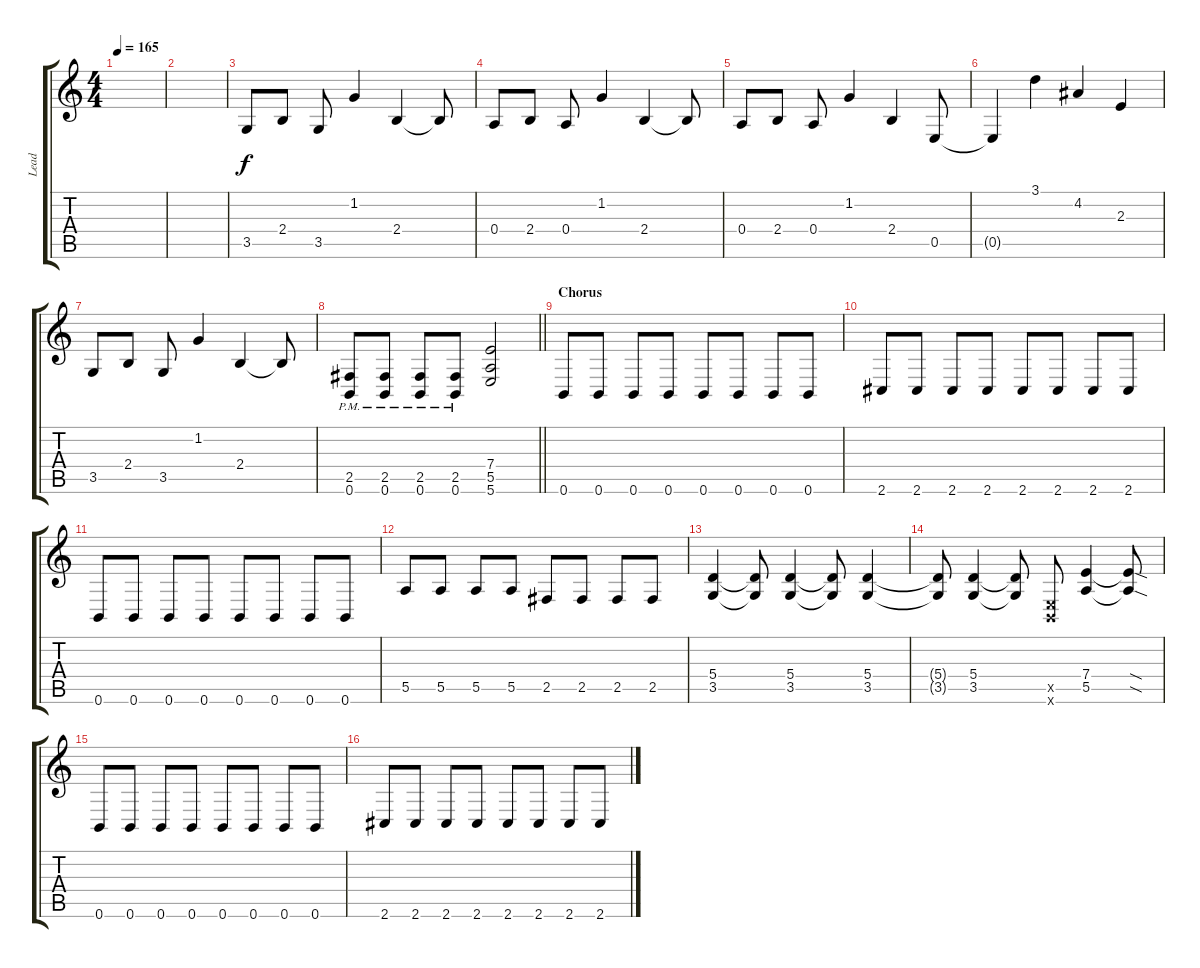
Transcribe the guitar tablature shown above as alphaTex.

\track ("Lead" "Lead") {instrument electricguitarclean}
\staff {score tabs}
\tuning (B3 Gb3 D3 A2 E2 B1) {hide}
\ts (4 4)
\tempo 165
\clef g2
\ks c
|
|
3.5.8{instrument electricguitarclean} 2.4.8 3.5.8 1.2.4 2.4.4 2.4{t}.8 |
0.4.8 2.4.8 0.4.8 1.2.4 2.4.4 2.4{t}.8 |
0.4.8 2.4.8 0.4.8 1.2.4 2.4.4 0.5.8 |
0.5{t}.4 3.1.4 4.2.4 2.3.4 |
3.5.8 2.4.8 3.5.8 1.2.4 2.4.4 2.4{t}.8 |
\barLineRight lightlight
(2.5{pm} 0.6{pm}).8{volume 16 instrument distortionguitar} (2.5{pm} 0.6{pm}).8 (2.5{pm} 0.6{pm}).8 (2.5{pm} 0.6{pm}).8 (7.4 5.5 5.6).2 |
\section ("" "Chorus")
0.6.8 0.6.8 0.6.8 0.6.8 0.6.8 0.6.8 0.6.8 0.6.8 |
2.6.8 2.6.8 2.6.8 2.6.8 2.6.8 2.6.8 2.6.8 2.6.8 |
0.6.8 0.6.8 0.6.8 0.6.8 0.6.8 0.6.8 0.6.8 0.6.8 |
5.5.8 5.5.8 5.5.8 5.5.8 2.5.8 2.5.8 2.5.8 2.5.8 |
(5.4 3.5).4 (5.4{t} 3.5{t}).8 (5.4 3.5).4 (5.4{t} 3.5{t}).8 (5.4 3.5).4 |
(5.4{t} 3.5{t}).8 (5.4 3.5).4 (5.4{t} 3.5{t}).8 (0.5{x} 0.6{x}).8 (7.4 5.5).4 (7.4{sod t} 5.5{sod t}).8 |
0.6.8 0.6.8 0.6.8 0.6.8 0.6.8 0.6.8 0.6.8 0.6.8 |
2.6.8 2.6.8 2.6.8 2.6.8 2.6.8 2.6.8 2.6.8 2.6.8
